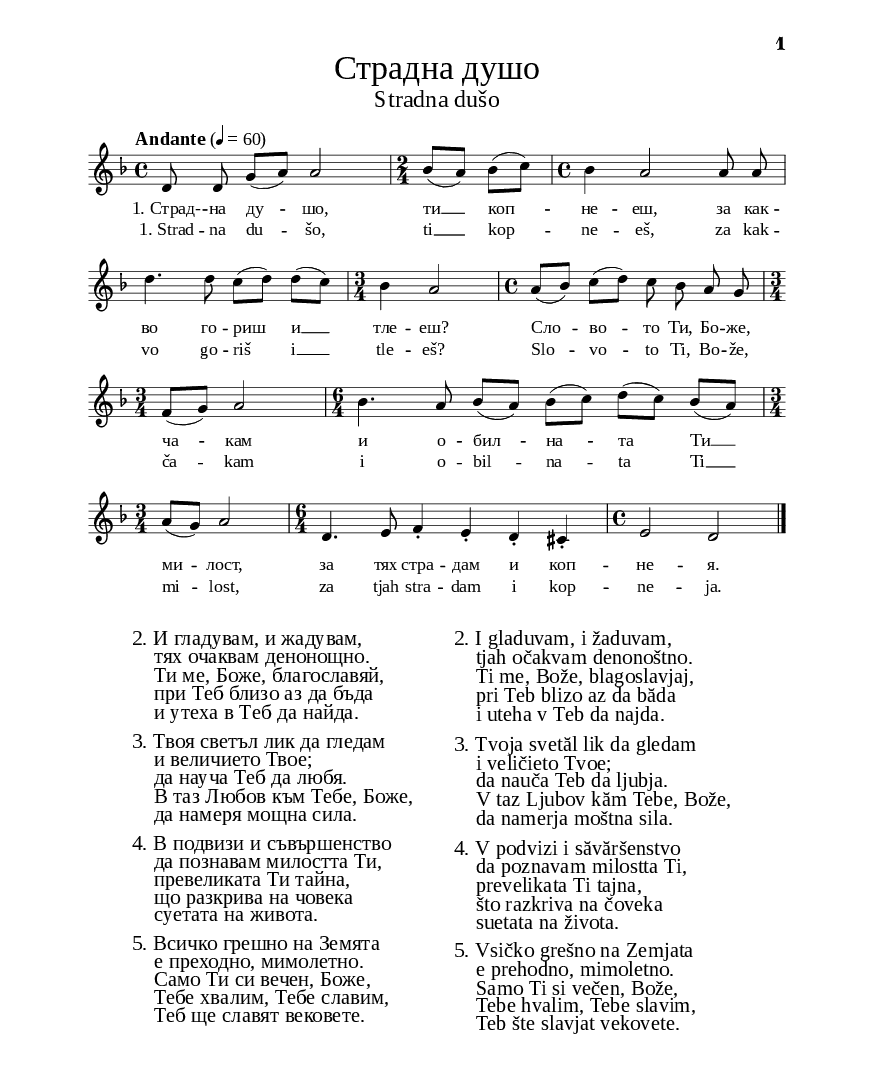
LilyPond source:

\version "2.24.3"

% include paper part and global functions
\include "include/globals.ily"

\bookpart {
  \label #'ref029
  \tocItem \markup "Страдна душо – Stradna dušo"
  \include "include/bookpart-paper.ily"
  \score {
    \include "include/score-layout.ily"

    \new Voice \absolute {
      \clef treble
      \key d \minor
      \time 4/4
      \tempoFunc "Andante" 4 "60"
      \autoBeamOff

      d'8 d' g'8 ([ a' ]) a'2 | \time 2/4 bes'8 ([ a' ])  bes' ([ c'' ])  |

      \time 4/4 bes'4 a'2 a'8 a' | \break
      d''4. d''8 c'' ([ d'' ]) d'' ([ c'' ]) \time 3/4  bes'4 a'2 |
      \time 4/4  a'8 ([ bes' ]) c'' ([ d'' ]) c'' bes' a' g' |\break
      \time 3/4  f'8 ([ g' ]) a'2 | \time 6/4  bes'4. a'8 bes' ([ a' ]) bes' ([ c'' ]) d'' ([ c'' ]) bes' ([ a' ]) \break |
      \time 3/4  |a'8 ([ g'8 ]) a'2 | \time 6/4  d'4. e'8 f'4\staccato e'4\staccato d'\staccato cis'\staccato | \time 4/4  e'2 d' | \bar "|." \break

    }

    \addlyrics {
      "1. Страд-" -- на
      ду -- шо, ти __ коп -- не -- еш, за как -- во го --
      риш и __ тле -- еш? Сло -- во -- то Ти, Бо -- же,
      ча -- кам и о -- бил -- на -- та Ти __ ми -- лост,
      за тях стра -- дам и коп -- не -- я.}

      \addlyrics {
       "1. Strad" -- na
        du -- šo, ti __ kop -- ne -- eš, za kak -- vo go --
        riš i __ tle -- eš? Slo -- vo -- to Ti, Bo -- že,
        ča -- kam i o -- bil -- na -- ta Ti __ mi -- lost,
        za tjah stra -- dam i kop -- ne -- ja.}



        \header {
          title = \titleFunc "Страдна душо" "Stradna dušo"
        }

        \midi{}

      } % score

      \markup \empty-two

      \markup \abs-fontsize #10 {
        \hspace #6
        \override #`(baseline-skip . ,bgCoupletBaselineSkip)
        \column {
          \line {   2. И гладувам, и жадувам,}

          \line {   "   " тях очаквам денонощно.}

          \line {   "   " Ти ме, Боже, благославяй,}

          \line {   "   " при Теб близо аз да бъда}

          \line {   "   " и утеха в Теб да найда.}
          \vspace #0.5

          \line {   3. Твоя светъл лик да гледам}

          \line {   "   " и величието Твое;}

          \line {   "   " да науча Теб да любя.}

          \line {   "   " В таз Любов към Тебе, Боже,}

          \line {   "   " да намеря мощна сила.}
          \vspace #0.5

          \line {   4. В подвизи и съвършенство}

          \line {   "   " да познавам милостта Ти,}

          \line {   "   " превеликата Ти тайна,}

          \line {   "   " що разкрива на човека}

          \line {   "   " суетата на живота.}

          \vspace #0.5

          \line {    5. Всичко грешно на Земята}

          \line {   "   " е преходно, мимолетно.}

          \line {   "   " Само Ти си вечен, Боже,}

          \line {   "   " Тебе хвалим, Тебе славим,}

          \line {   "   " Теб ще славят вековете.}

        }

        \hspace #5
        \override #`(baseline-skip . ,bgCoupletBaselineSkip)
        \column {
          \line {   2. I gladuvam, i žaduvam,}

          \line {   "   " tjah očakvam denonoštno.}

          \line {   "   " Ti me, Bože, blagoslavjaj,}

          \line {   "   " pri Teb blizo az da băda}

          \line {   "   " i uteha v Teb da najda.}
          \vspace #0.5

          \line {   3. Tvoja svetăl lik da gledam}

          \line {   "   " i veličieto Tvoe;}

          \line {   "   " da nauča Teb da ljubja.}

          \line {   "   " V taz Ljubov kăm Tebe, Bože,}

          \line {   "   " da namerja moštna sila.}
          \vspace #0.5

          \line {   4. V podvizi i săvăršenstvo}

          \line {   "   " da poznavam milostta Ti,}

          \line {   "   " prevelikata Ti tajna,}

          \line {   "   " što razkriva na čoveka}

          \line {   "   " suetata na života.}

          \vspace #0.5

          \line {    5. Vsičko grešno na Zemjata}

          \line {   "   " e prehodno, mimoletno.}

          \line {   "   " Samo Ti si večen, Bože,}

          \line {   "   " Tebe hvalim, Tebe slavim,}

          \line {   "   " Teb šte slavjat vekovete.}

        } %column
      } % markup

      \pageBreak

      % include foreign translation(s) of the song
      \version "2.24.3"

\markup \fill-line { \fontsize #deTitleFontSize "Du, leidende Seele" }
\markup \null
\markup \null
\markup \abs-fontsize #10 {
  \hspace #15
  \override #`(baseline-skip . ,deCoupletBaselineSkip)
  \column {

    \line {  1.  Du, leidende Seele, die du dich sehnst:}

    \line {   "   " Wofür brennst und glühst du? }

    \line {   "   "Auf Dein Wort, oh Gott, warte ich}

    \line {   "   "und auf Deine reiche Barmherzigkeit; }

    \line {   "   "dessentwillen leide ich, nach ihnen sehne ich mich.}

     \vspace #0.5
    \line {   2.  Und ich hungere und ich dürste, }

    \line {   "   "ich erwarte sie Tag und Nacht. }

    \line {   "   "Segne mich, oh Gott, }

    \line {   "   "auf dass ich Dir nahe bin }

    \line {   "   "und Trost bei Dir finde.}

      \vspace #0.5
    \line {   3.  Dein lichtes Antlitz schaue ich und Deine Größe,}

    \line {   "   "auf dass ich Dich lieben lerne. }

    \line {   "   "In dieser Liebe zu Dir, oh Herr, }
     \line {   "   " möge ich machtvolle Kraft finden.}

    \vspace #0.5
    \line { 4.  In den Heldentaten und der Vollkommenheit }

    \line {   "   "möge ich Deine Barmherzigkeit erkennen,}

    \line {   "   "Dein allmächtiges Geheimnis,}

    \line {   "   "das dem Menschen die Eitelkeit des Lebens}

    \line {   "   "offenbart. }

      \vspace #0.5
    \line {   5. Alles Sündige auf der Erde}

    \line {   "   "ist vergänglich und flüchtig.}

    \line {   "   "Nur Du, Gott, bist ewig:}

    \line {   "   "Dich loben wir, Dich lobpreisen wir,}

    \line {   "   "Dich wird lobpreisen die Ewigkeit.}

  }
}


%{
convert-ly (GNU LilyPond) 2.24.0  convert-ly: Processing `'...
Applying conversion: 2.19.2, 2.19.7, 2.19.11, 2.19.16, 2.19.22,
2.19.24, 2.19.28, 2.19.29, 2.19.32, 2.19.40, 2.19.46, 2.19.49,
2.19.80, 2.24.0
%}


    } % bookpart
